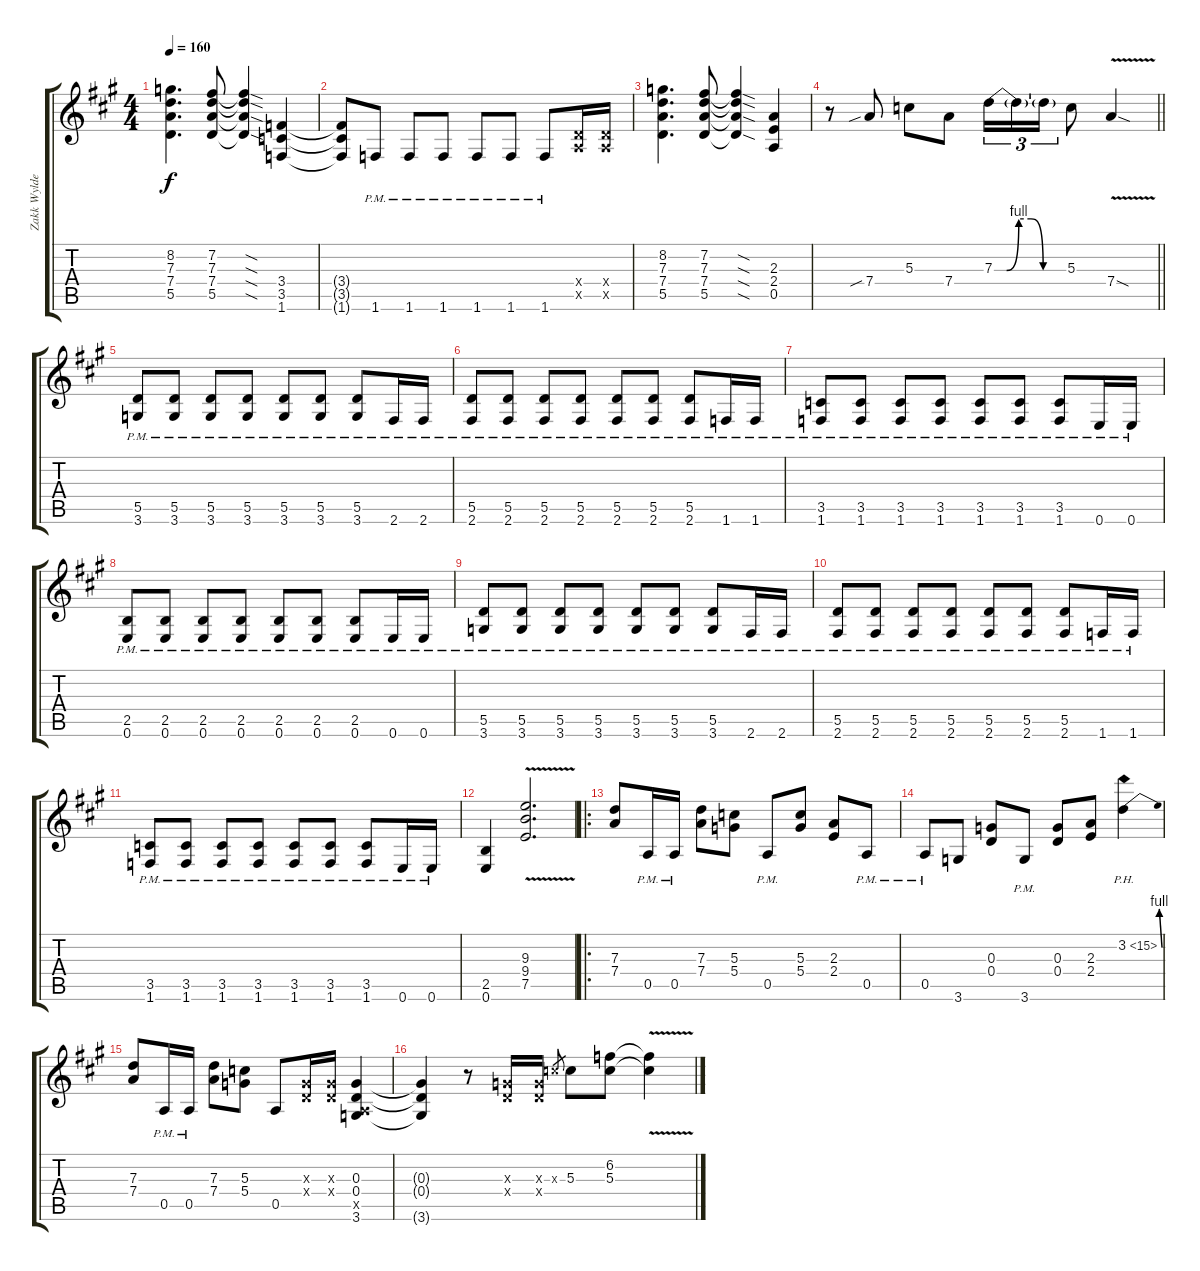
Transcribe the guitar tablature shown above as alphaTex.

\track ("Zakk Wylde" "Zakk Wylde") {instrument overdrivenguitar}
\staff {score tabs}
\tuning (E4 B3 G3 D3 A2 E2) {hide}
\ts (4 4)
\tempo 160
\clef g2
\ks a
(8.2 7.3 7.4 5.5).4{d dy f} (7.2 7.3 7.4 5.5).8 (7.2{sod t} 7.3{sod t} 7.4{sod t} 5.5{sod t}).4 (3.4 3.5 1.6).4 |
(3.4{t} 3.5{t} 1.6{t}).8 1.6{pm}.8 1.6{pm}.8 1.6{pm}.8 1.6{pm}.8 1.6{pm}.8 1.6{pm}.8 (0.4{x} 0.5{x}).16 (0.4{x} 0.5{x}).16 |
(8.2 7.3 7.4 5.5).4{d} (7.2 7.3 7.4 5.5).8 (7.2{sod t} 7.3{sod t} 7.4{sod t} 5.5{sod t}).4 (2.3 2.4 0.5).4 |
\barLineRight lightlight
r.8 7.4{sib}.8 5.3.8 7.4.8 7.3{be (custom 0 0 10 0 20 4 30 4 40 0 60 0)}.16{tu (3 2)} 7.3{t}.16{tu (3 2)} 7.3{t}.16{tu (3 2)} 5.3.8 7.4{v sod}.4 |
(5.5{pm} 3.6{pm}).8 (5.5{pm} 3.6{pm}).8 (5.5{pm} 3.6{pm}).8 (5.5{pm} 3.6{pm}).8 (5.5{pm} 3.6{pm}).8 (5.5{pm} 3.6{pm}).8 (5.5{pm} 3.6{pm}).8 2.6{pm}.16 2.6{pm}.16 |
(5.5{pm} 2.6{pm}).8 (5.5{pm} 2.6{pm}).8 (5.5{pm} 2.6{pm}).8 (5.5{pm} 2.6{pm}).8 (5.5{pm} 2.6{pm}).8 (5.5{pm} 2.6{pm}).8 (5.5{pm} 2.6{pm}).8 1.6{pm}.16 1.6{pm}.16 |
(3.5{pm} 1.6{pm}).8 (3.5{pm} 1.6{pm}).8 (3.5{pm} 1.6{pm}).8 (3.5{pm} 1.6{pm}).8 (3.5{pm} 1.6{pm}).8 (3.5{pm} 1.6{pm}).8 (3.5{pm} 1.6{pm}).8 0.6{pm}.16 0.6{pm}.16 |
(2.5{pm} 0.6{pm}).8 (2.5{pm} 0.6{pm}).8 (2.5{pm} 0.6{pm}).8 (2.5{pm} 0.6{pm}).8 (2.5{pm} 0.6{pm}).8 (2.5{pm} 0.6{pm}).8 (2.5{pm} 0.6{pm}).8 0.6{pm}.16 0.6{pm}.16 |
(5.5{pm} 3.6{pm}).8 (5.5{pm} 3.6{pm}).8 (5.5{pm} 3.6{pm}).8 (5.5{pm} 3.6{pm}).8 (5.5{pm} 3.6{pm}).8 (5.5{pm} 3.6{pm}).8 (5.5{pm} 3.6{pm}).8 2.6{pm}.16 2.6{pm}.16 |
(5.5{pm} 2.6{pm}).8 (5.5{pm} 2.6{pm}).8 (5.5{pm} 2.6{pm}).8 (5.5{pm} 2.6{pm}).8 (5.5{pm} 2.6{pm}).8 (5.5{pm} 2.6{pm}).8 (5.5{pm} 2.6{pm}).8 1.6{pm}.16 1.6{pm}.16 |
(3.5{pm} 1.6{pm}).8 (3.5{pm} 1.6{pm}).8 (3.5{pm} 1.6{pm}).8 (3.5{pm} 1.6{pm}).8 (3.5{pm} 1.6{pm}).8 (3.5{pm} 1.6{pm}).8 (3.5{pm} 1.6{pm}).8 0.6{pm}.16 0.6{pm}.16 |
(2.5 0.6).4 (9.3{v} 9.4{v} 7.5{v}).2{d} |
\ro
(7.3 7.4).8 0.5{pm}.16 0.5{pm}.16 (7.3 7.4).8 (5.3 5.4).8 0.5{pm}.8 (5.3 5.4).8 (2.3 2.4).8 0.5{pm}.8 |
0.5{pm}.8 3.6.8 (0.3 0.4).8 3.6{pm}.8 (0.3 0.4).8 (2.3 2.4).8 3.2{be (bend 0 0 60 4) ph 12}.4 |
(7.3 7.4).8 0.5{pm}.16 0.5{pm}.16 (7.3 7.4).8 (5.3 5.4).8 0.5.8 (0.3{x} 0.4{x}).16 (0.3{x} 0.4{x}).16 (0.3 0.4 0.5{x} 3.6).4 |
(0.3{t} 0.4{t} 3.6{t}).4 r.8 (0.3{x} 0.4{x}).16 (0.3{x} 0.4{x}).16 5.3{x}.8{gr} 5.3.8 (6.2 5.3).8 (6.2{v t} 5.3{v t}).4
